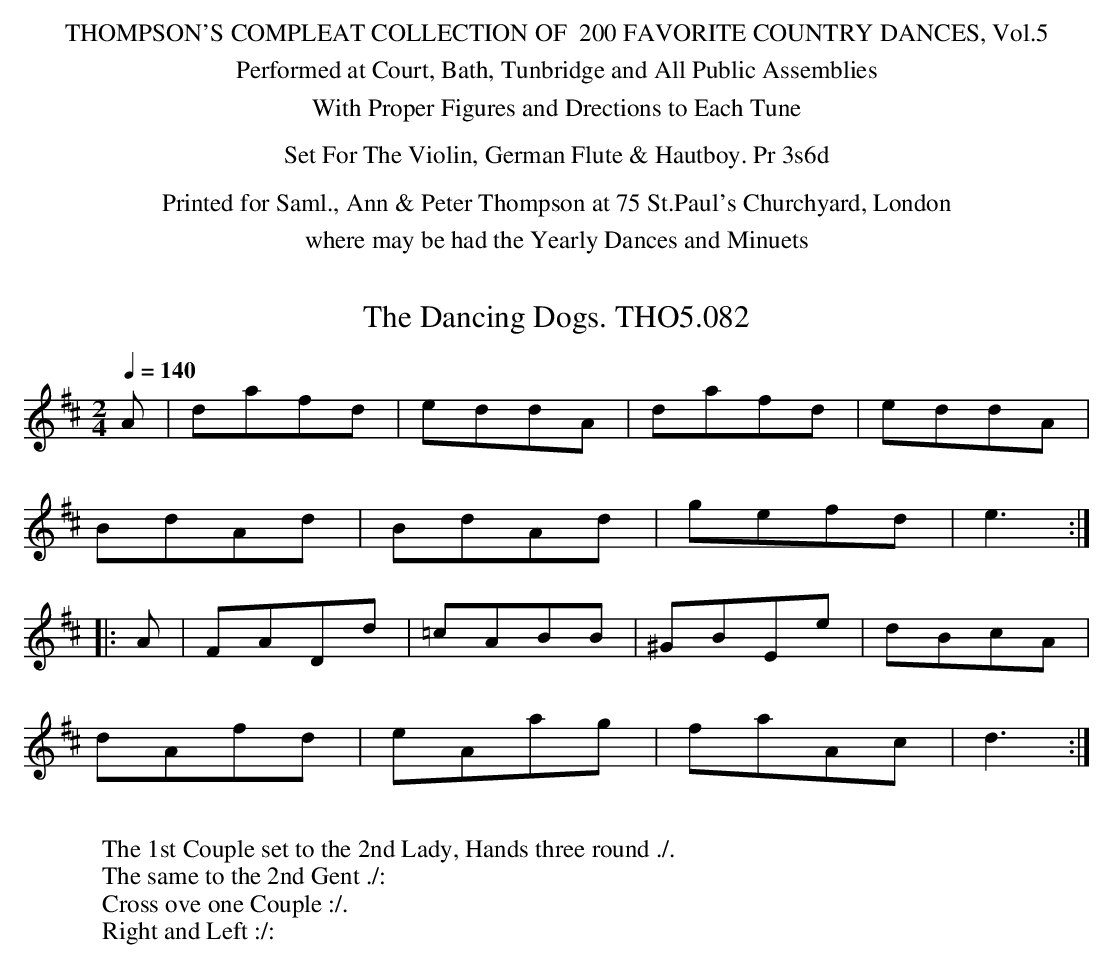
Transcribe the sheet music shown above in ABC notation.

X:1
T:Dancing Dogs. THO5.082, The
M:2/4
L:1/8
Q:1/4=140
K:D
A|dafd|eddA|dafd|eddA|
BdAd|BdAd|gefd|e3:|
|:A|FADd|=cABB|^GBEe|dBcA|
dAfd|eAag|faAc|d3:|
W:
W:The 1st Couple set to the 2nd Lady, Hands three round ./.
W:The same to the 2nd Gent ./:
W:Cross ove one Couple :/.
W:Right and Left :/:
